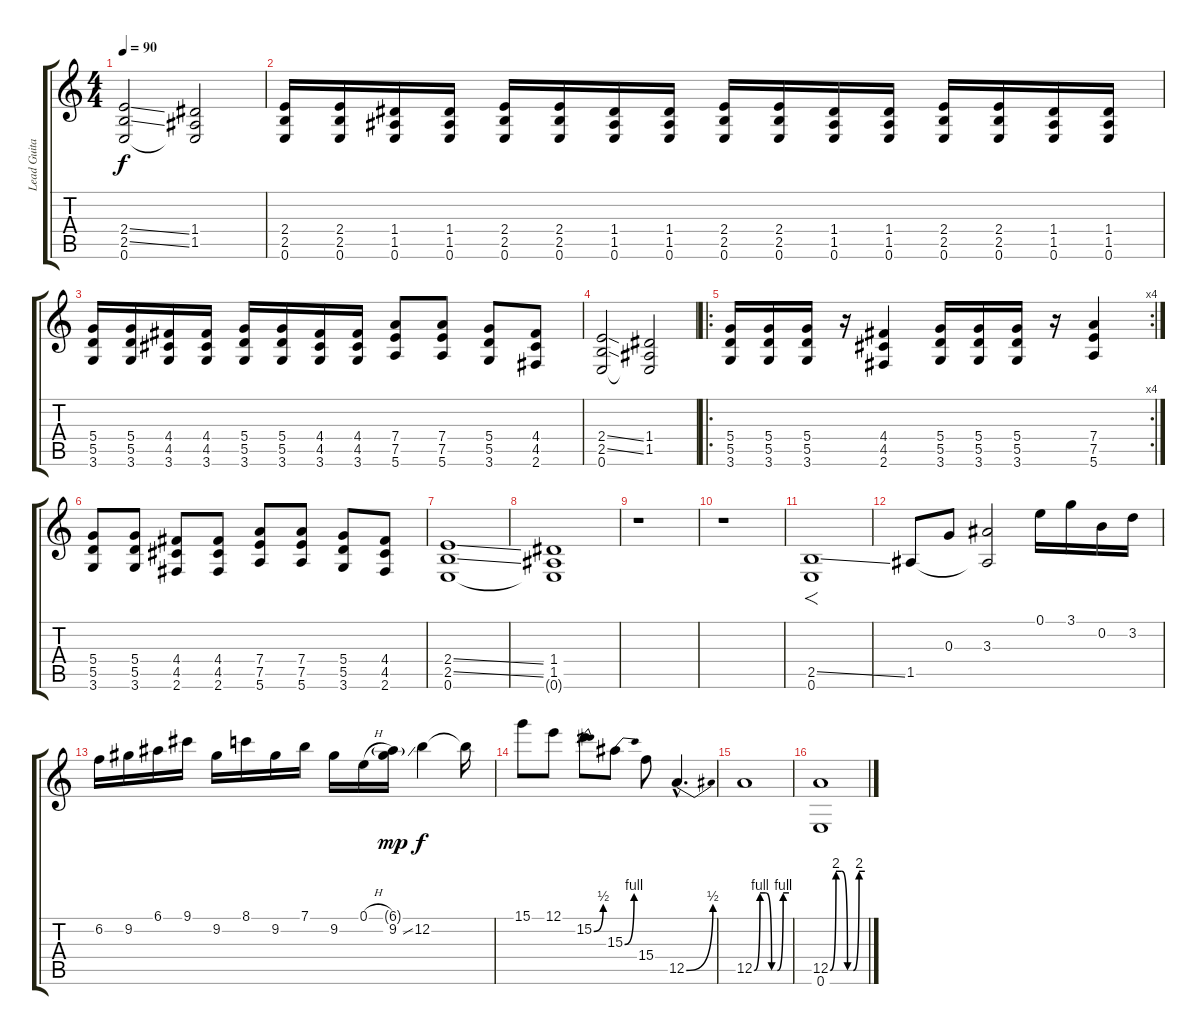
\track ("Lead Guitar" "Lead Guita") {instrument distortionguitar}
\staff {score tabs}
\tuning (E4 B3 G3 D3 A2 E2) {hide}
\ts (4 4)
\tempo 90
\clef g2
\ks c
(2.4{ss} 2.5{ss} 0.6).2{dy f} (1.4 1.5 0.6{t}).2 |
(2.4 2.5 0.6).16 (2.4 2.5 0.6).16 (1.4 1.5 0.6).16 (1.4 1.5 0.6).16 (2.4 2.5 0.6).16 (2.4 2.5 0.6).16 (1.4 1.5 0.6).16 (1.4 1.5 0.6).16 (2.4 2.5 0.6).16 (2.4 2.5 0.6).16 (1.4 1.5 0.6).16 (1.4 1.5 0.6).16 (2.4 2.5 0.6).16 (2.4 2.5 0.6).16 (1.4 1.5 0.6).16 (1.4 1.5 0.6).16 |
(5.4 5.5 3.6).16 (5.4 5.5 3.6).16 (4.4 4.5 3.6).16 (4.4 4.5 3.6).16 (5.4 5.5 3.6).16 (5.4 5.5 3.6).16 (4.4 4.5 3.6).16 (4.4 4.5 3.6).16 (7.4 7.5 5.6).8 (7.4 7.5 5.6).8 (5.4 5.5 3.6).8 (4.4 4.5 2.6).8 |
(2.4{ss} 2.5{ss} 0.6).2 (1.4 1.5 0.6{t}).2 |
\ro
\rc 4
(5.4 5.5 3.6).16 (5.4 5.5 3.6).16 (5.4 5.5 3.6).16 r.16 (4.4 4.5 2.6).4 (5.4 5.5 3.6).16 (5.4 5.5 3.6).16 (5.4 5.5 3.6).16 r.16 (7.4 7.5 5.6).4 |
(5.4 5.5 3.6).8 (5.4 5.5 3.6).8 (4.4 4.5 2.6).8 (4.4 4.5 2.6).8 (7.4 7.5 5.6).8 (7.4 7.5 5.6).8 (5.4 5.5 3.6).8 (4.4 4.5 2.6).8 |
(2.4{ss} 2.5{ss} 0.6).1 |
(1.4 1.5 0.6{t}).1 |
r.1 |
r.1 |
(2.5{ss} 0.6).1{f} |
1.5.8 0.3.8 (3.3 1.5{t}).2 0.1.16 3.1.16 0.2.16 3.2.16 |
6.2.16 9.2.16 6.1.16 9.1.16 9.2.16 8.1.16 9.2.16 7.1.16 9.2.16 0.1{h}.16 (6.1{g} 9.2{ss}).16{dy mp} 12.2.4{dy f} 12.2{t}.16 |
15.1.8 12.1.8 15.2{be (bend 0 0 60 2)}.8 15.3{be (bend 0 0 60 4)}.8 15.4.8 12.5{be (bend 0 0 60 2) hac}.4{d} |
12.5{be (custom 0 0 10 4 20 4 30 0 40 0 50 4 60 4)}.1 |
(12.5{be (custom 0 0 10 8 20 8 30 0 40 0 50 8 60 8)} 0.6).1
